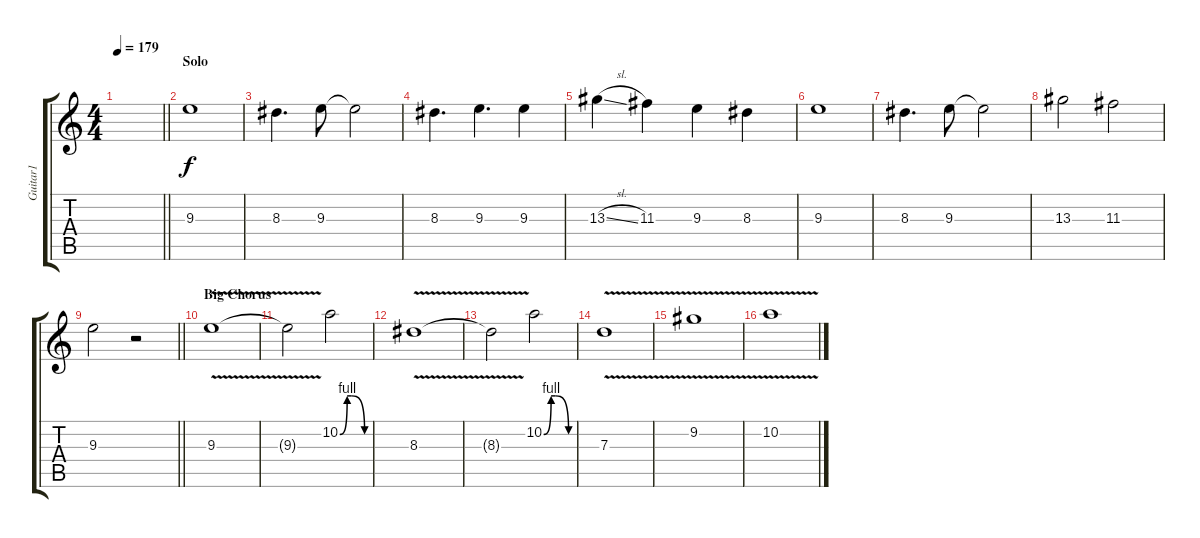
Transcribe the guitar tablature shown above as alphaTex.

\track ("Guitar1" "Guitar1") {instrument distortionguitar}
\staff {score tabs}
\tuning (E4 B3 G3 D3 A2 E2) {hide}
\ts (4 4)
\tempo 179
\clef g2
\barLineRight lightlight
\ks c
|
\section ("" "Solo")
9.3.1 |
8.3.4{d} 9.3.8 9.3{t}.2 |
8.3.4{d} 9.3.4{d} 9.3.4 |
13.3{sl}.4 11.3.4 9.3.4 8.3.4 |
9.3.1 |
8.3.4{d} 9.3.8 9.3{t}.2 |
13.3.2 11.3.2 |
\barLineRight lightlight
9.3.2 r.2 |
\section ("" "Big Chorus")
9.3{v}.1 |
9.3{t}.2 10.2{be (custom 0 0 15 4 24 4 51 0 60 0)}.2 |
8.3{v}.1 |
8.3{t}.2 10.2{be (custom 0 0 15 4 24 4 51 0 60 0)}.2 |
7.3{v}.1 |
9.2{v}.1 |
10.2{v}.1
